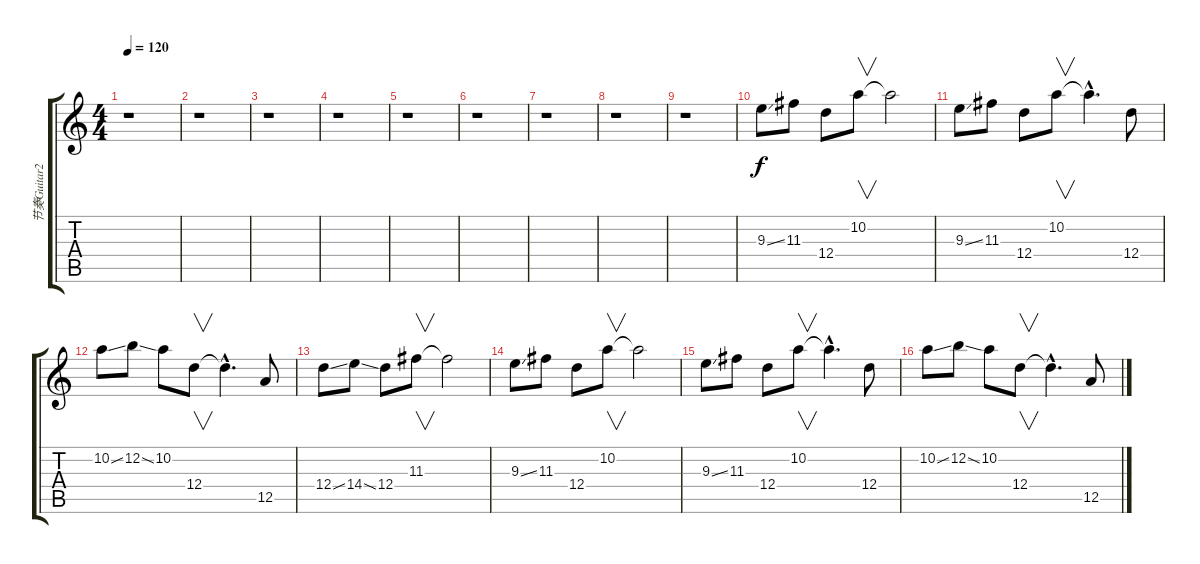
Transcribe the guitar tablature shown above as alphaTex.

\track ("节奏Guitar2" "节奏Guitar2") {instrument overdrivenguitar}
\staff {score tabs}
\tuning (E4 B3 G3 D3 A2 E2) {hide}
\ts (4 4)
\tempo 120
\clef g2
\ks c
r.1{dy f} |
r.1 |
r.1 |
r.1 |
r.1 |
r.1 |
r.1 |
r.1 |
r.1 |
9.3{ss}.8 11.3.8 12.4.8 10.2.8{v} 10.2{t}.2 |
9.3{ss}.8 11.3.8 12.4.8 10.2.8{v} 10.2{hac t}.4{d} 12.4.8 |
10.2{ss}.8 12.2{ss}.8 10.2.8 12.4.8{v} 12.4{hac t}.4{d} 12.5.8 |
12.4{ss}.8 14.4{ss}.8 12.4.8 11.3.8{v} 11.3{t}.2 |
9.3{ss}.8 11.3.8 12.4.8 10.2.8{v} 10.2{t}.2 |
9.3{ss}.8 11.3.8 12.4.8 10.2.8{v} 10.2{hac t}.4{d} 12.4.8 |
10.2{ss}.8 12.2{ss}.8 10.2.8 12.4.8{v} 12.4{hac t}.4{d} 12.5.8
